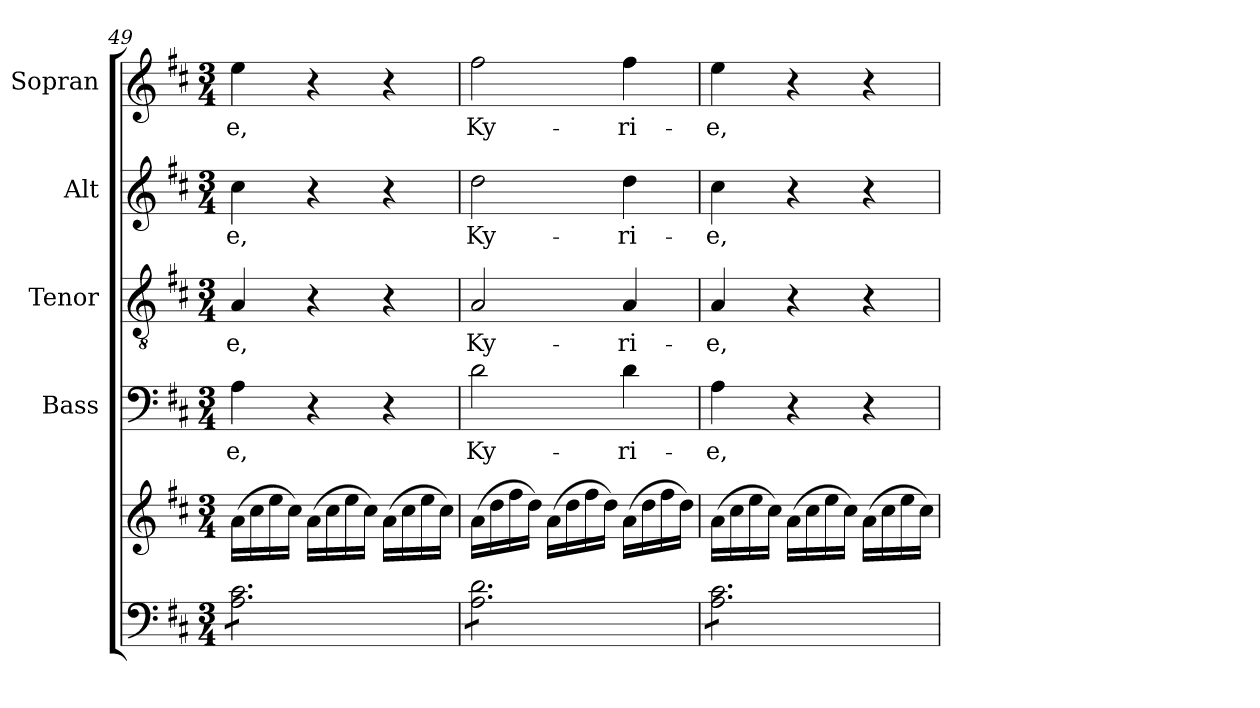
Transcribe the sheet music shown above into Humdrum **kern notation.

**kern	**kern	**kern	**text	**kern	**text	**kern	**text	**kern	**text
*part5	*part5	*part4	*part4	*part3	*part3	*part2	*part2	*part1	*part1
*staff6	*staff5	*staff4	*staff4	*staff3	*staff3	*staff2	*staff2	*staff1	*staff1
*	*	*I"Bass	*	*I"Tenor	*	*I"Alt	*	*I"Sopran	*
*	*	*I'B.	*	*I'T.	*	*I'A.	*	*I'S.	*
*clefF4	*clefG2	*clefF4	*	*clefGv2	*	*clefG2	*	*clefG2	*
*k[f#c#]	*k[f#c#]	*k[f#c#]	*	*k[f#c#]	*	*k[f#c#]	*	*k[f#c#]	*
*D:	*D:	*D:	*	*D:	*	*D:	*	*D:	*
*M3/4	*M3/4	*M3/4	*	*M3/4	*	*M3/4	*	*M3/4	*
=49	=49	=49	=49	=49	=49	=49	=49	=49	=49
!	!	!	!LO:LY:b	!	!LO:LY:b	!	!LO:LY:b	!	!LO:LY:b
*tremolo	*	*	*	*	*	*	*	*	*
8A\ 8c#\L	(>16a\LL	4A\	-e,	4A/	-e,	4cc#\	-e,	4ee\	-e,
.	16cc#\	.	.	.	.	.	.	.	.
8A\ 8c#\	16ee\	.	.	.	.	.	.	.	.
.	16cc#\JJ)	.	.	.	.	.	.	.	.
8A\ 8c#\	(>16a\LL	4r	.	4r	.	4r	.	4r	.
.	16cc#\	.	.	.	.	.	.	.	.
8A\ 8c#\	16ee\	.	.	.	.	.	.	.	.
.	16cc#\JJ)	.	.	.	.	.	.	.	.
8A\ 8c#\	(>16a\LL	4r	.	4r	.	4r	.	4r	.
.	16cc#\	.	.	.	.	.	.	.	.
8A\ 8c#\J	16ee\	.	.	.	.	.	.	.	.
.	16cc#\JJ)	.	.	.	.	.	.	.	.
!!LO:LB:g=z
=50	=50	=50	=50	=50	=50	=50	=50	=50	=50
!	!	!	!LO:LY:b	!	!LO:LY:b	!	!LO:LY:b	!	!LO:LY:b
8A\ 8d\L	(>16a\LL	2d\	Ky-	2A/	Ky-	2dd\	Ky-	2ff#\	Ky-
.	16dd\	.	.	.	.	.	.	.	.
8A\ 8d\	16ff#\	.	.	.	.	.	.	.	.
.	16dd\JJ)	.	.	.	.	.	.	.	.
8A\ 8d\	(>16a\LL	.	.	.	.	.	.	.	.
.	16dd\	.	.	.	.	.	.	.	.
8A\ 8d\	16ff#\	.	.	.	.	.	.	.	.
.	16dd\JJ)	.	.	.	.	.	.	.	.
!	!	!	!LO:LY:b	!	!LO:LY:b	!	!LO:LY:b	!	!LO:LY:b
8A\ 8d\	(>16a\LL	4d\	-ri-	4A/	-ri-	4dd\	-ri-	4ff#\	-ri-
.	16dd\	.	.	.	.	.	.	.	.
8A\ 8d\J	16ff#\	.	.	.	.	.	.	.	.
.	16dd\JJ)	.	.	.	.	.	.	.	.
=51	=51	=51	=51	=51	=51	=51	=51	=51	=51
!	!	!	!LO:LY:b	!	!LO:LY:b	!	!LO:LY:b	!	!LO:LY:b
8A\ 8c#\L	(>16a\LL	4A\	-e,	4A/	-e,	4cc#\	-e,	4ee\	-e,
.	16cc#\	.	.	.	.	.	.	.	.
8A\ 8c#\	16ee\	.	.	.	.	.	.	.	.
.	16cc#\JJ)	.	.	.	.	.	.	.	.
8A\ 8c#\	(>16a\LL	4r	.	4r	.	4r	.	4r	.
.	16cc#\	.	.	.	.	.	.	.	.
8A\ 8c#\	16ee\	.	.	.	.	.	.	.	.
.	16cc#\JJ)	.	.	.	.	.	.	.	.
8A\ 8c#\	(>16a\LL	4r	.	4r	.	4r	.	4r	.
.	16cc#\	.	.	.	.	.	.	.	.
8A\ 8c#\J	16ee\	.	.	.	.	.	.	.	.
*Xtremolo	*	*	*	*	*	*	*	*	*
.	16cc#\JJ)	.	.	.	.	.	.	.	.
=	=	=	=	=	=	=	=	=	=
*-	*-	*-	*-	*-	*-	*-	*-	*-	*-
